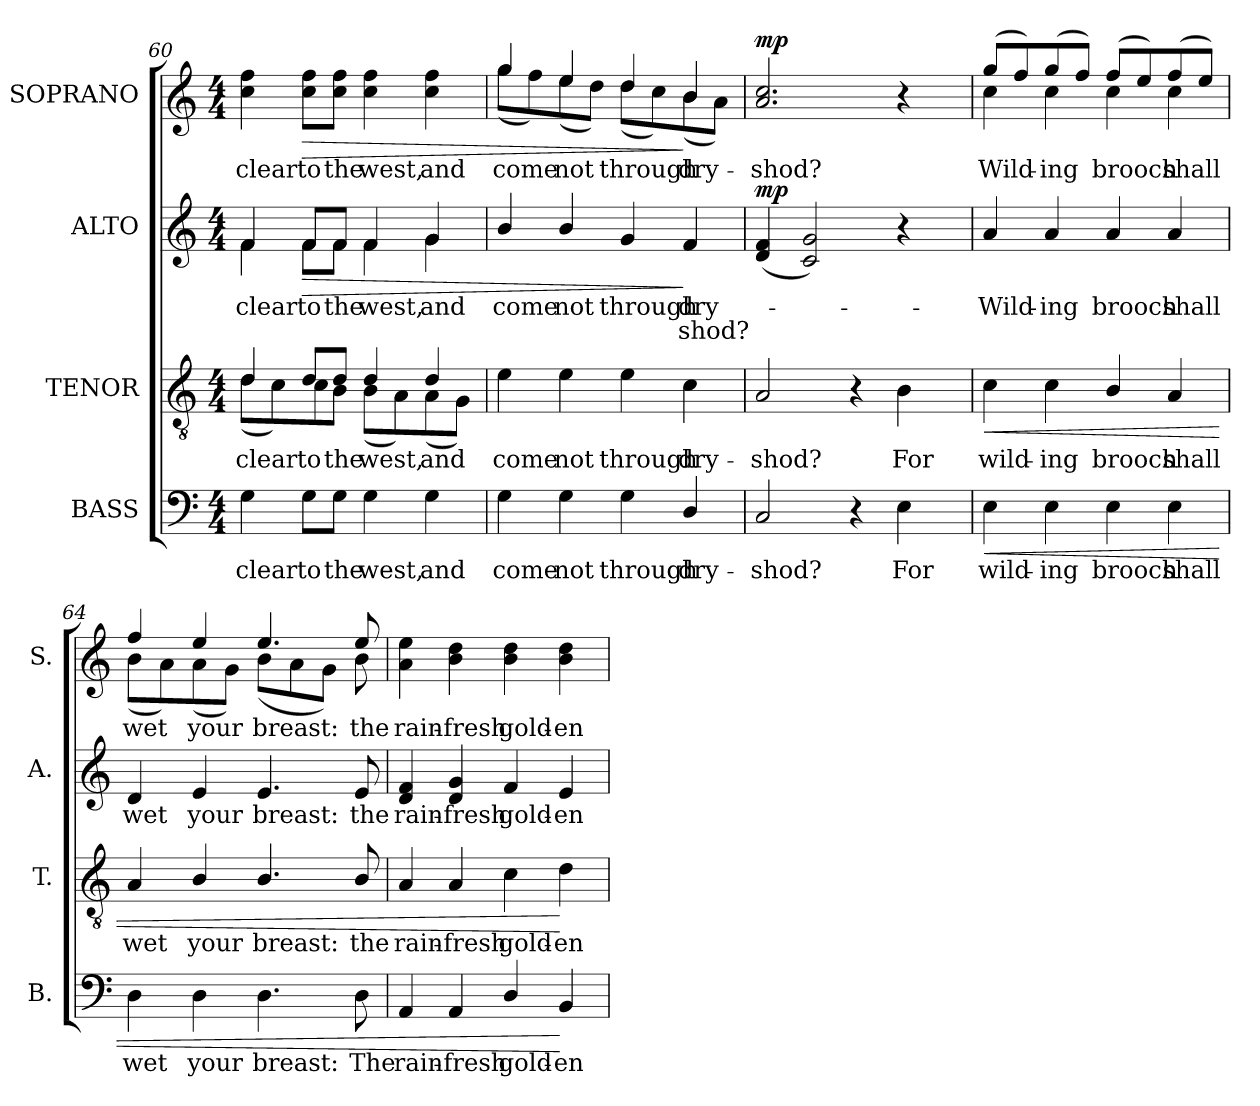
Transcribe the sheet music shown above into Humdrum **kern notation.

**kern	**text	**dynam	**kern	**text	**dynam	**kern	**text	**text	**dynam	**kern	**text	**dynam
*part4	*part4	*part4	*part3	*part3	*part3	*part2	*part2	*part2	*part2	*part1	*part1	*part1
*staff4	*staff4	*staff4	*staff3	*staff3	*staff3	*staff2	*staff2	*staff2	*staff2	*staff1	*staff1	*staff1
*I"BASS	*	*	*I"TENOR	*	*	*I"ALTO	*	*	*	*I"SOPRANO	*	*
*I'B.	*	*	*I'T.	*	*	*I'A.	*	*	*	*I'S.	*	*
!!LO:LB:g=z
*clefF4	*	*	*clefGv2	*	*	*clefG2	*	*	*	*clefG2	*	*
*	*	*	*ITrd7c12	*	*	*	*	*	*	*	*	*
*k[]	*	*	*k[]	*	*	*k[]	*	*	*	*k[]	*	*
*a:	*	*	*a:	*	*	*a:	*	*	*	*a:	*	*
*M4/4	*	*	*M4/4	*	*	*M4/4	*	*	*	*M4/4	*	*
=60	=60	=60	=60	=60	=60	=60	=60	=60	=60	=60	=60	=60
!	!LO:LY:b:color=#000000	!	!	!	!	!	!	!	!	!	!	!
!	!	!	!	!LO:LY:b:color=#000000	!	!	!	!	!	!	!	!
*	*	*	*^	*	*	*	*	*	*	*	*	*
!	!	!	!	!	!	!	!	!LO:LY:b:color=#000000	!	!	!	!	!
*	*	*	*	*	*	*	*^	*	*	*	*	*	*
!	!	!	!	!	!	!	!	!	!	!	!	!	!LO:LY:b:color=#000000	!
4Gi\	clear	.	4Di/	(8Di\L	clear	.	4fi/	4fi\	clear	.	.	4cci\ 4ffi	clear	.
.	.	.	.	8Ci\)	.	.	.	.	.	.	.	.	.	.
!	!LO:LY:b:color=#000000	!	!	!	!	!	!	!	!	!	!	!	!	!
!	!	!	!	!	!LO:LY:b:color=#000000	!	!	!	!	!	!	!	!	!
!	!	!	!	!	!	!	!	!	!LO:LY:b:color=#000000	!	!LO:HP:b	!	!	!
!	!	!	!	!	!	!	!	!	!	!	!	!	!LO:LY:b:color=#000000	!LO:HP:b
8Gi\L	to	.	8Di/L	8Ci\	to	.	8fi/L	8fi\L	to	.	>	8cci\ 8ffiL	to	>
!	!LO:LY:b:color=#000000	!	!	!	!	!	!	!	!	!	!	!	!	!
!	!	!	!	!	!LO:LY:b:color=#000000	!	!	!	!	!	!	!	!	!
!	!	!	!	!	!	!	!	!	!LO:LY:b:color=#000000	!	!	!	!	!
!	!	!	!	!	!	!	!	!	!	!	!	!	!LO:LY:b:color=#000000	!
8Gi\J	the	.	8Di/J	8BBi\J	the	.	8fi/J	8fi\J	the	.	.	8cci\ 8ffiJ	the	.
!	!LO:LY:b:color=#000000	!	!	!	!	!	!	!	!	!	!	!	!	!
!	!	!	!	!	!LO:LY:b:color=#000000	!	!	!	!	!	!	!	!	!
!	!	!	!	!	!	!	!	!	!LO:LY:b:color=#000000	!	!	!	!	!
!	!	!	!	!	!	!	!	!	!	!	!	!	!LO:LY:b:color=#000000	!
4Gi\	west,	.	4Di/	(8BBi\L	west,	.	4fi/	4fi\	west,	.	.	4cci\ 4ffi	west,	.
.	.	.	.	8AAi\)	.	.	.	.	.	.	.	.	.	.
!	!LO:LY:b:color=#000000	!	!	!	!	!	!	!	!	!	!	!	!	!
!	!	!	!	!	!LO:LY:b:color=#000000	!	!	!	!	!	!	!	!	!
!	!	!	!	!	!	!	!	!	!LO:LY:b:color=#000000	!	!	!	!	!
!	!	!	!	!	!	!	!	!	!	!	!	!	!LO:LY:b:color=#000000	!
4Gi\	and	.	4Di/	(8AAi\	and	.	4gi/	4gi\	and	.	.	4cci\ 4ffi	and	.
.	.	.	.	8GGi\J)	.	.	.	.	.	.	.	.	.	.
*	*	*	*v	*v	*	*	*	*	*	*	*	*	*	*
*	*	*	*	*	*	*v	*v	*	*	*	*	*	*
=61	=61	=61	=61	=61	=61	=61	=61	=61	=61	=61	=61	=61
*	*	*	*^	*	*	*	*	*	*	*	*	*
!	!LO:LY:b:color=#000000	!	!	!	!	!	!	!	!	!	!	!	!
*	*	*	*v	*v	*	*	*	*	*	*	*	*	*
*	*	*	*^	*	*	*	*	*	*	*	*	*
!	!	!	!	!	!LO:LY:b:color=#000000	!	!	!	!	!	!	!	!
*	*	*	*v	*v	*	*	*	*	*	*	*	*	*
*	*	*	*^	*	*	*	*	*	*	*	*	*
!	!	!	!	!	!	!	!	!LO:LY:b:color=#000000	!	!	!	!	!
*	*	*	*v	*v	*	*	*	*	*	*	*	*	*
*	*	*	*^	*	*	*	*	*	*	*	*	*
!	!	!	!	!	!	!	!	!	!	!	!	!LO:LY:b:color=#000000	!
*	*	*	*v	*v	*	*	*	*	*	*	*^	*	*
4Gi\	come	.	4Ei\	come	.	4bi/	come	.	.	4ggi/	(8ggi\L	come	.
.	.	.	.	.	.	.	.	.	.	.	8ffi\)	.	.
!	!LO:LY:b:color=#000000	!	!	!	!	!	!	!	!	!	!	!	!
!	!	!	!	!LO:LY:b:color=#000000	!	!	!	!	!	!	!	!	!
!	!	!	!	!	!	!	!LO:LY:b:color=#000000	!	!	!	!	!	!
!	!	!	!	!	!	!	!	!	!	!	!	!LO:LY:b:color=#000000	!
4Gi\	not	.	4Ei\	not	.	4bi/	not	.	.	4eei/	(8eei\	not	.
.	.	.	.	.	.	.	.	.	.	.	8ddi\J)	.	.
!	!LO:LY:b:color=#000000	!	!	!	!	!	!	!	!	!	!	!	!
!	!	!	!	!LO:LY:b:color=#000000	!	!	!	!	!	!	!	!	!
!	!	!	!	!	!	!	!LO:LY:b:color=#000000	!	!	!	!	!	!
!	!	!	!	!	!	!	!	!	!	!	!	!LO:LY:b:color=#000000	!
4Gi\	through	.	4Ei\	through	.	4gi/	through	.	.	4ddi/	(8ddi\L	through	.
.	.	.	.	.	.	.	.	.	.	.	8cci\)	.	.
!	!LO:LY:b:color=#000000	!	!	!	!	!	!	!	!	!	!	!	!
!	!	!	!	!LO:LY:b:color=#000000	!	!	!	!	!	!	!	!	!
!	!	!	!	!	!	!	!LO:LY:b:color=#000000	!LO:LY:b:color=#000000	!	!	!	!	!
!	!	!	!	!	!	!	!	!	!	!	!	!LO:LY:b:color=#000000	!
4Di/	dry-	.	4Ci\	dry-	.	4fi/	dry-	-shod?	]	4bi/	(8bi\	dry-	]
.	.	.	.	.	.	.	.	.	.	.	8ai\J)	.	.
*	*	*	*	*	*	*	*	*	*	*v	*v	*	*
=62	=62	=62	=62	=62	=62	=62	=62	=62	=62	=62	=62	=62
*	*	*	*	*	*	*	*	*	*	*^	*	*
!	!LO:LY:b:color=#000000	!	!	!	!	!	!	!	!	!	!	!	!
*	*	*	*	*	*	*	*	*	*	*v	*v	*	*
*	*	*	*	*	*	*	*	*	*	*^	*	*
!	!	!	!	!LO:LY:b:color=#000000	!	!	!	!	!	!	!	!	!
*	*	*	*	*	*	*	*	*	*	*v	*v	*	*
*	*	*	*	*	*	*	*	*	*	*^	*	*
!	!	!	!	!	!	!	!	!	!	!	!	!LO:LY:b:color=#000000	!
*	*	*	*	*	*	*	*	*	*	*v	*v	*	*
2Ci/	-shod?	.	2AAi/	-shod?	.	(4di/ 4fi	.	.	mp	2.ai/ 2.cci	-shod?	mp
.	.	.	.	.	.	2ci/ 2gi)	.	.	.	.	.	.
4r	.	.	4r	.	.	.	.	.	.	.	.	.
!	!LO:LY:b:color=#000000	!	!	!	!	!	!	!	!	!	!	!
!	!	!	!	!LO:LY:b:color=#000000	!	!	!	!	!	!	!	!
4Ei\	For	.	4BBi\	For	.	4r	.	.	.	4r	.	.
=63	=63	=63	=63	=63	=63	=63	=63	=63	=63	=63	=63	=63
!	!LO:LY:b:color=#000000	!LO:HP:b	!	!	!	!	!	!	!	!	!	!
!	!	!	!	!LO:LY:b:color=#000000	!LO:HP:b	!	!	!	!	!	!	!
!	!	!	!	!	!	!	!LO:LY:b:color=#000000	!	!	!	!	!
*	*	*	*	*	*	*	*	*	*	*^	*	*
!	!	!	!	!	!	!	!	!	!	!	!	!LO:LY:b:color=#000000	!
4Ei\	wild-	<	4Ci\	wild-	<	4ai/	Wild-	.	.	(8ggi/L	4cci\	Wild-	.
.	.	.	.	.	.	.	.	.	.	8ffi/)	.	.	.
!	!LO:LY:b:color=#000000	!	!	!	!	!	!	!	!	!	!	!	!
!	!	!	!	!LO:LY:b:color=#000000	!	!	!	!	!	!	!	!	!
!	!	!	!	!	!	!	!LO:LY:b:color=#000000	!	!	!	!	!	!
!	!	!	!	!	!	!	!	!	!	!	!	!LO:LY:b:color=#000000	!
4Ei\	-ing	.	4Ci\	-ing	.	4ai/	-ing	.	.	(8ggi/	4cci\	-ing	.
.	.	.	.	.	.	.	.	.	.	8ffi/J)	.	.	.
!	!LO:LY:b:color=#000000	!	!	!	!	!	!	!	!	!	!	!	!
!	!	!	!	!LO:LY:b:color=#000000	!	!	!	!	!	!	!	!	!
!	!	!	!	!	!	!	!LO:LY:b:color=#000000	!	!	!	!	!	!
!	!	!	!	!	!	!	!	!	!	!	!	!LO:LY:b:color=#000000	!
4Ei\	brooch	.	4BBi/	brooch	.	4ai/	brooch	.	.	(8ffi/L	4cci\	brooch	.
.	.	.	.	.	.	.	.	.	.	8eei/)	.	.	.
!	!LO:LY:b:color=#000000	!	!	!	!	!	!	!	!	!	!	!	!
!	!	!	!	!LO:LY:b:color=#000000	!	!	!	!	!	!	!	!	!
!	!	!	!	!	!	!	!LO:LY:b:color=#000000	!	!	!	!	!	!
!	!	!	!	!	!	!	!	!	!	!	!	!LO:LY:b:color=#000000	!
4Ei\	shall	.	4AAi/	shall	.	4ai/	shall	.	.	(8ffi/	4cci\	shall	.
.	.	.	.	.	.	.	.	.	.	8eei/J)	.	.	.
=64	=64	=64	=64	=64	=64	=64	=64	=64	=64	=64	=64	=64	=64
!	!LO:LY:b:color=#000000	!	!	!	!	!	!	!	!	!	!	!	!
!	!	!	!	!LO:LY:b:color=#000000	!	!	!	!	!	!	!	!	!
!	!	!	!	!	!	!	!LO:LY:b:color=#000000	!	!	!	!	!	!
!	!	!	!	!	!	!	!	!	!	!	!	!LO:LY:b:color=#000000	!
4Di\	wet	.	4AAi/	wet	.	4di/	wet	.	.	4ffi/	(8bi\L	wet	.
.	.	.	.	.	.	.	.	.	.	.	8ai\)	.	.
!	!LO:LY:b:color=#000000	!	!	!	!	!	!	!	!	!	!	!	!
!	!	!	!	!LO:LY:b:color=#000000	!	!	!	!	!	!	!	!	!
!	!	!	!	!	!	!	!LO:LY:b:color=#000000	!	!	!	!	!	!
!	!	!	!	!	!	!	!	!	!	!	!	!LO:LY:b:color=#000000	!
4Di\	your	.	4BBi/	your	.	4ei/	your	.	.	4eei/	(8ai\	your	.
.	.	.	.	.	.	.	.	.	.	.	8gi\J)	.	.
!	!LO:LY:b:color=#000000	!	!	!	!	!	!	!	!	!	!	!	!
!	!	!	!	!LO:LY:b:color=#000000	!	!	!	!	!	!	!	!	!
!	!	!	!	!	!	!	!LO:LY:b:color=#000000	!	!	!	!	!	!
!	!	!	!	!	!	!	!	!	!	!	!	!LO:LY:b:color=#000000	!
4.Di\	breast:	.	4.BBi/	breast:	.	4.ei/	breast:	.	.	4.eei/	(8bi\L	breast:	.
.	.	.	.	.	.	.	.	.	.	.	8ai\	.	.
.	.	.	.	.	.	.	.	.	.	.	8gi\J)	.	.
!	!LO:LY:b:color=#000000	!	!	!	!	!	!	!	!	!	!	!	!
!	!	!	!	!LO:LY:b:color=#000000	!	!	!	!	!	!	!	!	!
!	!	!	!	!	!	!	!LO:LY:b:color=#000000	!	!	!	!	!	!
!	!	!	!	!	!	!	!	!	!	!	!	!LO:LY:b:color=#000000	!
8Di\	The	.	8BBi/	the	.	8ei/	the	.	.	8eei/	8bi\	the	.
*	*	*	*	*	*	*	*	*	*	*v	*v	*	*
!!LO:LB:g=z
=65	=65	=65	=65	=65	=65	=65	=65	=65	=65	=65	=65	=65
*	*	*	*	*	*	*	*	*	*	*^	*	*
!	!LO:LY:b:color=#000000	!	!	!	!	!	!	!	!	!	!	!	!
*	*	*	*	*	*	*	*	*	*	*v	*v	*	*
*	*	*	*	*	*	*	*	*	*	*^	*	*
!	!	!	!	!LO:LY:b:color=#000000	!	!	!	!	!	!	!	!	!
*	*	*	*	*	*	*	*	*	*	*v	*v	*	*
*	*	*	*	*	*	*	*	*	*	*^	*	*
!	!	!	!	!	!	!	!LO:LY:b:color=#000000	!	!	!	!	!	!
*	*	*	*	*	*	*	*	*	*	*v	*v	*	*
*	*	*	*	*	*	*	*	*	*	*^	*	*
!	!	!	!	!	!	!	!	!	!	!	!	!LO:LY:b:color=#000000	!
*	*	*	*	*	*	*	*	*	*	*v	*v	*	*
4AAi/	rain-	.	4AAi/	rain-	.	4di/ 4fi	rain-	.	.	4ai\ 4eei	rain-	.
!	!LO:LY:b:color=#000000	!	!	!	!	!	!	!	!	!	!	!
!	!	!	!	!LO:LY:b:color=#000000	!	!	!	!	!	!	!	!
!	!	!	!	!	!	!	!LO:LY:b:color=#000000	!	!	!	!	!
!	!	!	!	!	!	!	!	!	!	!	!LO:LY:b:color=#000000	!
4AAi/	-fresh	.	4AAi/	-fresh	.	4di/ 4gi	-fresh	.	.	4bi\ 4ddi	-fresh	.
!	!LO:LY:b:color=#000000	!	!	!	!	!	!	!	!	!	!	!
!	!	!	!	!LO:LY:b:color=#000000	!	!	!	!	!	!	!	!
!	!	!	!	!	!	!	!LO:LY:b:color=#000000	!	!	!	!	!
!	!	!	!	!	!	!	!	!	!	!	!LO:LY:b:color=#000000	!
4Di/	gold-	.	4Ci\	gold-	.	4fi/	gold-	.	.	4bi\ 4ddi	gold-	.
!	!LO:LY:b:color=#000000	!	!	!	!	!	!	!	!	!	!	!
!	!	!	!	!LO:LY:b:color=#000000	!	!	!	!	!	!	!	!
!	!	!	!	!	!	!	!LO:LY:b:color=#000000	!	!	!	!	!
!	!	!	!	!	!	!	!	!	!	!	!LO:LY:b:color=#000000	!
4BBi/	-en-	[	4Di\	-en-	[	4ei/	-en-	.	.	4bi\ 4ddi	-en-	.
=	=	=	=	=	=	=	=	=	=	=	=	=
*-	*-	*-	*-	*-	*-	*-	*-	*-	*-	*-	*-	*-
